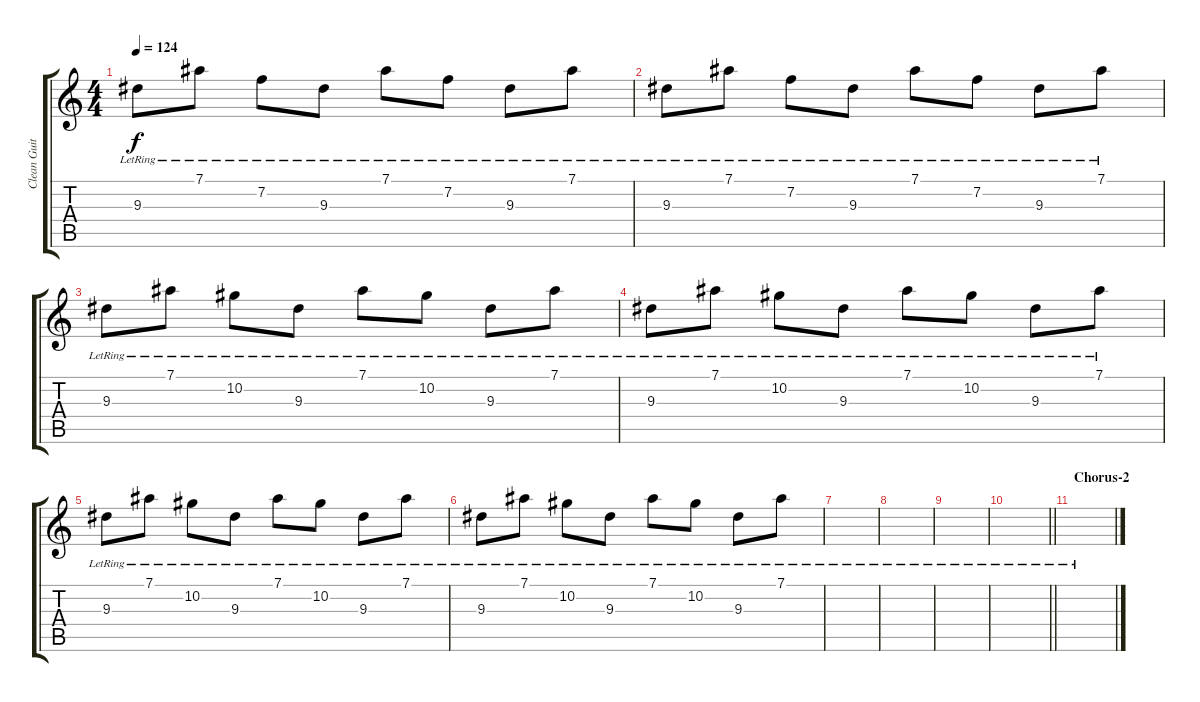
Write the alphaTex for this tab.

\track ("Clean Guitar 1" "Clean Guit") {instrument electricguitarclean}
\staff {score tabs}
\tuning (Eb4 Bb3 Gb3 Db3 Ab2 Eb2) {hide}
\ts (4 4)
\tempo 124
\clef g2
\ks c
9.3{lr}.8{dy f} 7.1{lr}.8 7.2{lr}.8 9.3{lr}.8 7.1{lr}.8 7.2{lr}.8 9.3{lr}.8 7.1{lr}.8 |
9.3{lr}.8 7.1{lr}.8 7.2{lr}.8 9.3{lr}.8 7.1{lr}.8 7.2{lr}.8 9.3{lr}.8 7.1{lr}.8 |
9.3{lr}.8 7.1{lr}.8 10.2{lr}.8 9.3{lr}.8 7.1{lr}.8 10.2{lr}.8 9.3{lr}.8 7.1{lr}.8 |
9.3{lr}.8 7.1{lr}.8 10.2{lr}.8 9.3{lr}.8 7.1{lr}.8 10.2{lr}.8 9.3{lr}.8 7.1{lr}.8 |
9.3{lr}.8 7.1{lr}.8 10.2{lr}.8 9.3{lr}.8 7.1{lr}.8 10.2{lr}.8 9.3{lr}.8 7.1{lr}.8 |
9.3{lr}.8 7.1{lr}.8 10.2{lr}.8 9.3{lr}.8 7.1{lr}.8 10.2{lr}.8 9.3{lr}.8 7.1{lr}.8 |
|
|
|
\barLineRight lightlight
|
\section ("" "Chorus-2")
